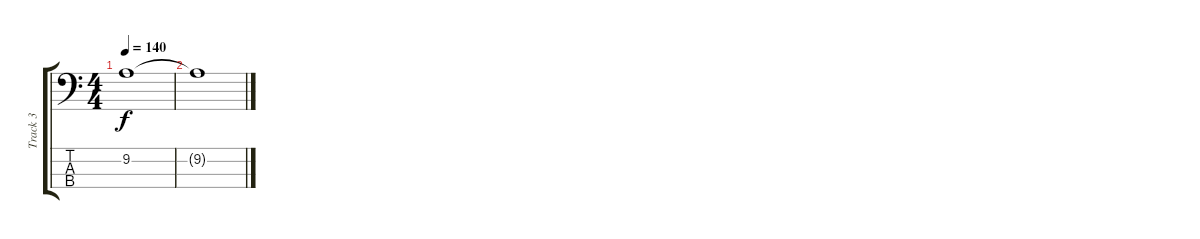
\track ("Track 3" "Track 3") {instrument electricbassfinger}
\staff {score tabs}
\tuning (F2 C2 G1 D1) {hide}
\ts (4 4)
\tempo 140
\clef f4
\ks c
9.2.1{dy f} |
9.2{t}.1
